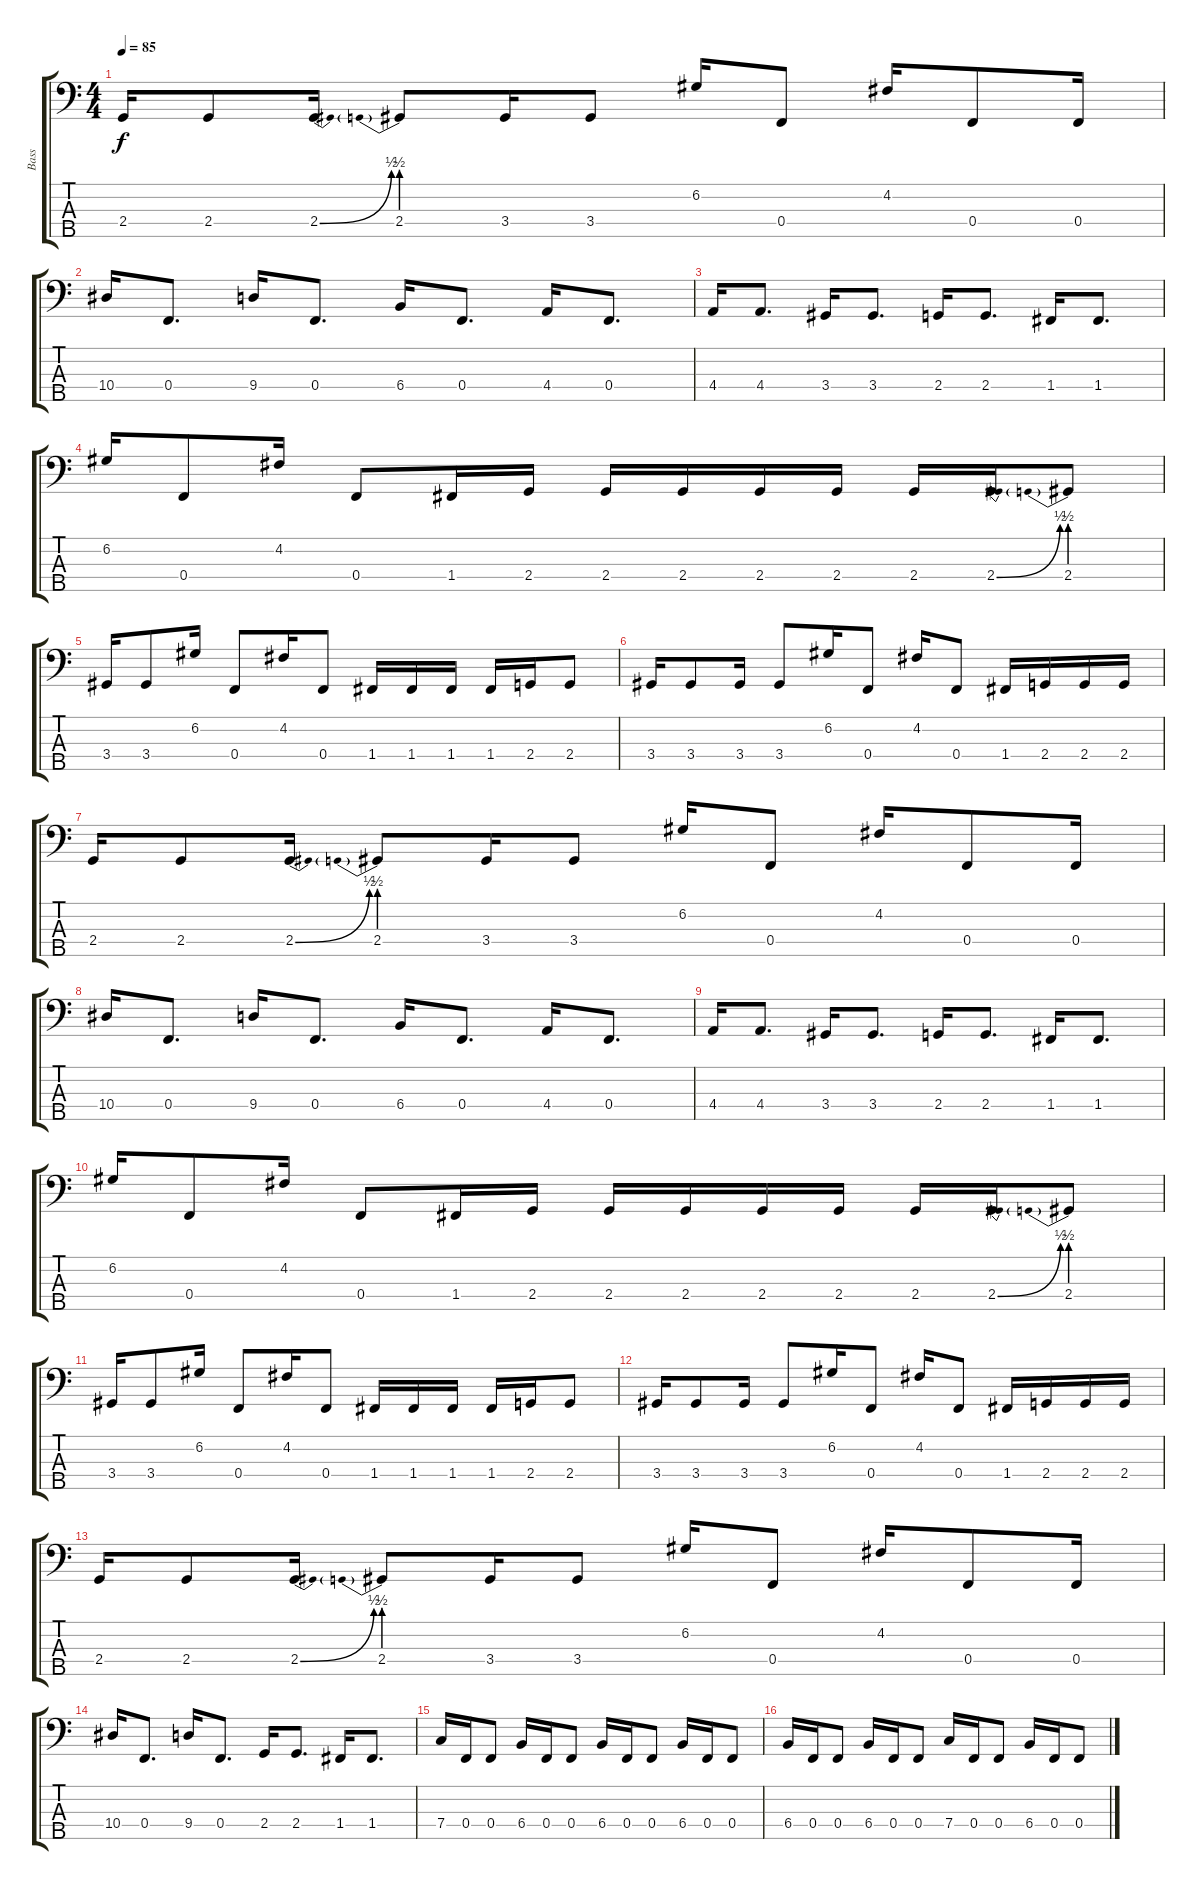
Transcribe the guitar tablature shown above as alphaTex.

\track ("Bass" "Bass") {instrument electricbasspick}
\staff {score tabs}
\tuning (G2 D2 A1 F1 B0) {hide}
\ts (4 4)
\tempo 85
\clef f4
\ks c
2.4.16{dy f} 2.4.8 2.4{be (bend 0 0 60 2)}.16 2.4{be (prebend 0 2 60 2)}.8 3.4.16 3.4.8 6.2.16 0.4.8 4.2.16 0.4.8 0.4.16 |
10.4.16 0.4.8{d} 9.4.16 0.4.8{d} 6.4.16 0.4.8{d} 4.4.16 0.4.8{d} |
4.4.16 4.4.8{d} 3.4.16 3.4.8{d} 2.4.16 2.4.8{d} 1.4.16 1.4.8{d} |
6.2.16 0.4.8 4.2.16 0.4.8 1.4.16 2.4.16 2.4.16 2.4.16 2.4.16 2.4.16 2.4.16 2.4{be (bend 0 0 60 2)}.16 2.4{be (prebend 0 2 60 2)}.8 |
3.4.16 3.4.8 6.2.16 0.4.8 4.2.16 0.4.8 1.4.16 1.4.16 1.4.16 1.4.16 2.4.16 2.4.8 |
3.4.16 3.4.8 3.4.16 3.4.8 6.2.16 0.4.8 4.2.16 0.4.8 1.4.16 2.4.16 2.4.16 2.4.16 |
2.4.16 2.4.8 2.4{be (bend 0 0 60 2)}.16 2.4{be (prebend 0 2 60 2)}.8 3.4.16 3.4.8 6.2.16 0.4.8 4.2.16 0.4.8 0.4.16 |
10.4.16 0.4.8{d} 9.4.16 0.4.8{d} 6.4.16 0.4.8{d} 4.4.16 0.4.8{d} |
4.4.16 4.4.8{d} 3.4.16 3.4.8{d} 2.4.16 2.4.8{d} 1.4.16 1.4.8{d} |
6.2.16 0.4.8 4.2.16 0.4.8 1.4.16 2.4.16 2.4.16 2.4.16 2.4.16 2.4.16 2.4.16 2.4{be (bend 0 0 60 2)}.16 2.4{be (prebend 0 2 60 2)}.8 |
3.4.16 3.4.8 6.2.16 0.4.8 4.2.16 0.4.8 1.4.16 1.4.16 1.4.16 1.4.16 2.4.16 2.4.8 |
3.4.16 3.4.8 3.4.16 3.4.8 6.2.16 0.4.8 4.2.16 0.4.8 1.4.16 2.4.16 2.4.16 2.4.16 |
2.4.16 2.4.8 2.4{be (bend 0 0 60 2)}.16 2.4{be (prebend 0 2 60 2)}.8 3.4.16 3.4.8 6.2.16 0.4.8 4.2.16 0.4.8 0.4.16 |
10.4.16 0.4.8{d} 9.4.16 0.4.8{d} 2.4.16 2.4.8{d} 1.4.16 1.4.8{d} |
7.4.16 0.4.16 0.4.8 6.4.16 0.4.16 0.4.8 6.4.16 0.4.16 0.4.8 6.4.16 0.4.16 0.4.8 |
6.4.16 0.4.16 0.4.8 6.4.16 0.4.16 0.4.8 7.4.16 0.4.16 0.4.8 6.4.16 0.4.16 0.4.8
